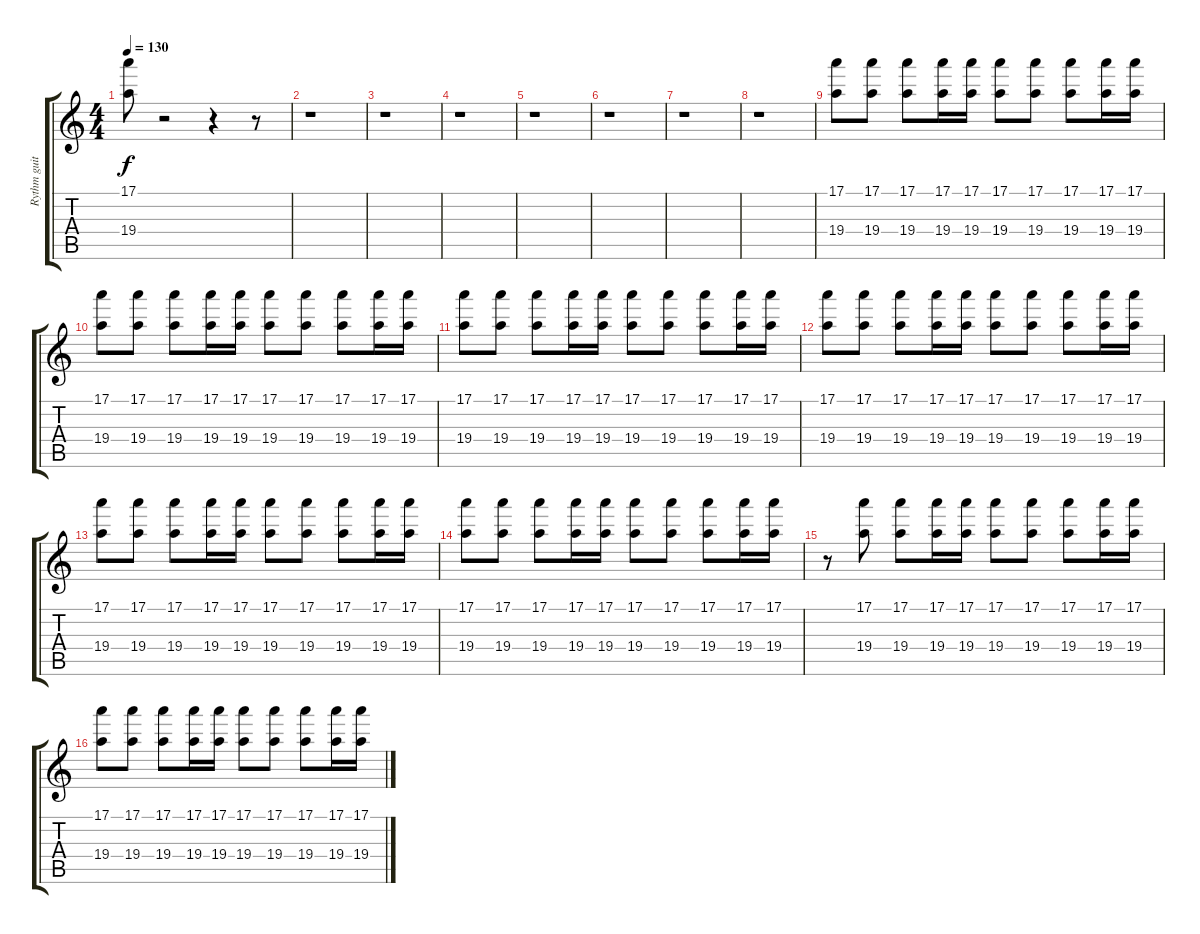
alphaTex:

\track ("Rythm guitar" "Rythm guit") {instrument distortionguitar}
\staff {score tabs}
\tuning (E4 B3 G3 D3 A2 E2) {hide}
\ts (4 4)
\tempo 130
\clef g2
\ks c
(17.1 19.4).8{dy f} r.2 r.4 r.8 |
r.1 |
r.1 |
r.1 |
r.1 |
r.1 |
r.1 |
r.1 |
(17.1 19.4).8 (17.1 19.4).8 (17.1 19.4).8 (17.1 19.4).16 (17.1 19.4).16 (17.1 19.4).8 (17.1 19.4).8 (17.1 19.4).8 (17.1 19.4).16 (17.1 19.4).16 |
(17.1 19.4).8 (17.1 19.4).8 (17.1 19.4).8 (17.1 19.4).16 (17.1 19.4).16 (17.1 19.4).8 (17.1 19.4).8 (17.1 19.4).8 (17.1 19.4).16 (17.1 19.4).16 |
(17.1 19.4).8 (17.1 19.4).8 (17.1 19.4).8 (17.1 19.4).16 (17.1 19.4).16 (17.1 19.4).8 (17.1 19.4).8 (17.1 19.4).8 (17.1 19.4).16 (17.1 19.4).16 |
(17.1 19.4).8 (17.1 19.4).8 (17.1 19.4).8 (17.1 19.4).16 (17.1 19.4).16 (17.1 19.4).8 (17.1 19.4).8 (17.1 19.4).8 (17.1 19.4).16 (17.1 19.4).16 |
(17.1 19.4).8 (17.1 19.4).8 (17.1 19.4).8 (17.1 19.4).16 (17.1 19.4).16 (17.1 19.4).8 (17.1 19.4).8 (17.1 19.4).8 (17.1 19.4).16 (17.1 19.4).16 |
(17.1 19.4).8 (17.1 19.4).8 (17.1 19.4).8 (17.1 19.4).16 (17.1 19.4).16 (17.1 19.4).8 (17.1 19.4).8 (17.1 19.4).8 (17.1 19.4).16 (17.1 19.4).16 |
r.8 (17.1 19.4).8 (17.1 19.4).8 (17.1 19.4).16 (17.1 19.4).16 (17.1 19.4).8 (17.1 19.4).8 (17.1 19.4).8 (17.1 19.4).16 (17.1 19.4).16 |
(17.1 19.4).8 (17.1 19.4).8 (17.1 19.4).8 (17.1 19.4).16 (17.1 19.4).16 (17.1 19.4).8 (17.1 19.4).8 (17.1 19.4).8 (17.1 19.4).16 (17.1 19.4).16
